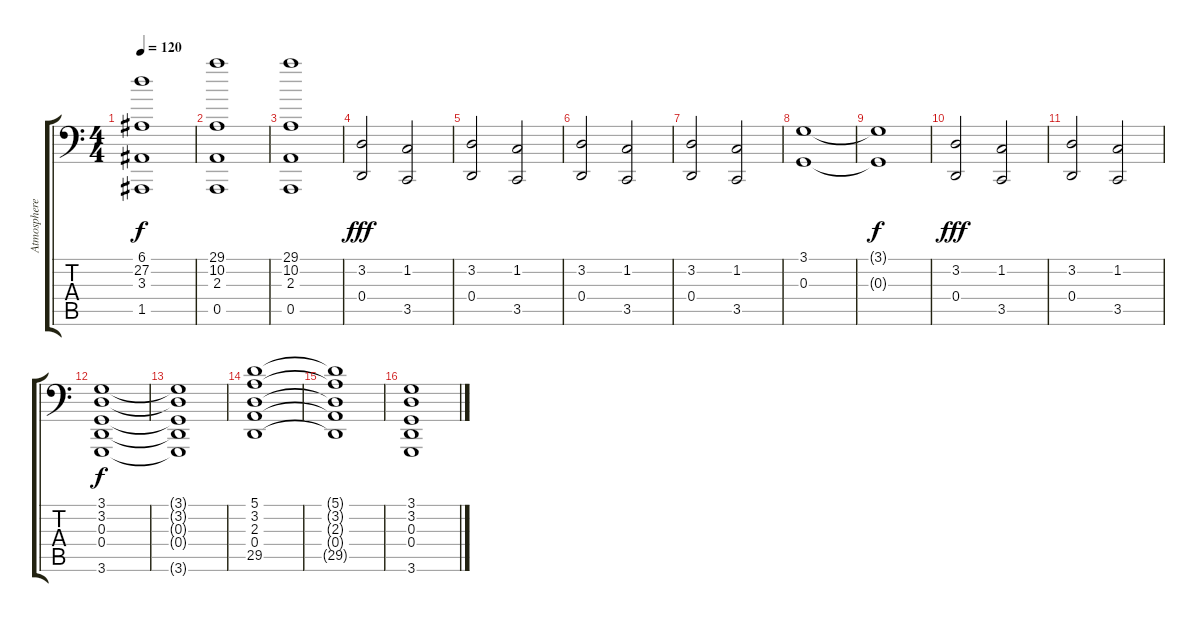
\track ("Atmosphere" "Atmosphere") {instrument pad7halo}
\staff {score tabs}
\tuning (E3 B2 G2 D2 A1 E1) {hide}
\ts (4 4)
\tempo 120
\clef f4
\ks c
(6.1 27.2 3.3 1.5).1{dy f} |
(29.1 10.2 2.3 0.5).1 |
(29.1 10.2 2.3 0.5).1 |
(3.2 0.4).2{dy fff} (1.2 3.5).2 |
(3.2 0.4).2 (1.2 3.5).2 |
(3.2 0.4).2 (1.2 3.5).2 |
(3.2 0.4).2 (1.2 3.5).2 |
(3.1 0.3).1 |
(3.1{t} 0.3{t}).1{dy f} |
(3.2 0.4).2{dy fff} (1.2 3.5).2 |
(3.2 0.4).2 (1.2 3.5).2 |
(3.1 3.2 0.3 0.4 3.6).1{dy f} |
(3.1{t} 3.2{t} 0.3{t} 0.4{t} 3.6{t}).1 |
(5.1 3.2 2.3 0.4 29.5).1 |
(5.1{t} 3.2{t} 2.3{t} 0.4{t} 29.5{t}).1 |
(3.1 3.2 0.3 0.4 3.6).1
